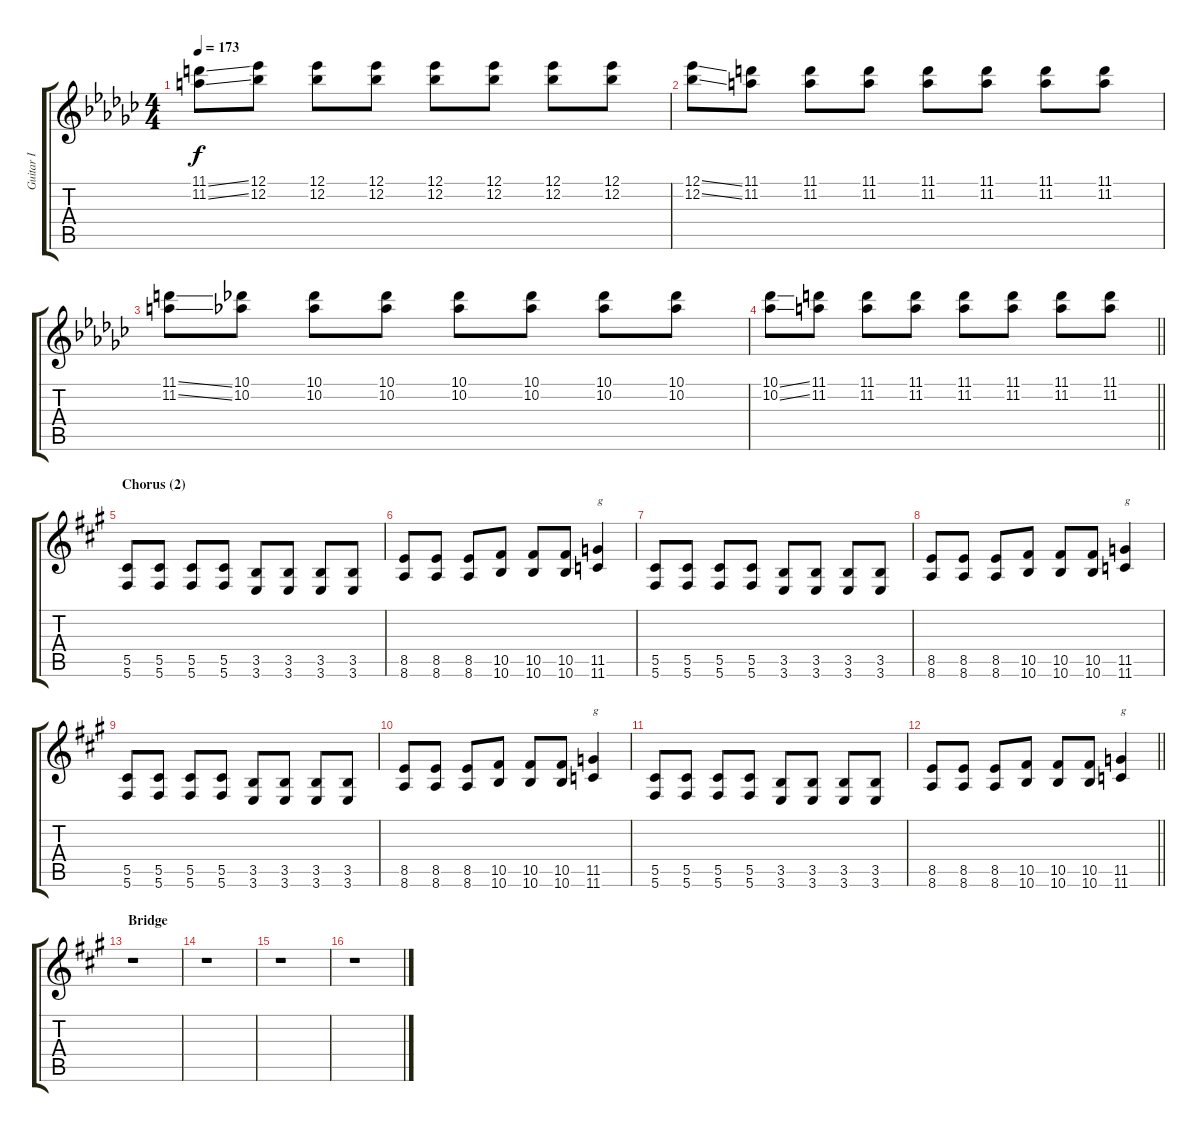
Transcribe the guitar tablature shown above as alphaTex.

\track ("Guitar I" "Guitar I") {instrument distortionguitar}
\staff {score tabs}
\tuning (Eb4 Bb3 Gb3 Db3 Ab2 Db2) {hide}
\ts (4 4)
\tempo 173
\clef g2
\ks ebminor
(11.1{ss} 11.2{ss}).8{dy f} (12.1 12.2).8 (12.1 12.2).8 (12.1 12.2).8 (12.1 12.2).8 (12.1 12.2).8 (12.1 12.2).8 (12.1 12.2).8 |
(12.1{ss} 12.2{ss}).8 (11.1 11.2).8 (11.1 11.2).8 (11.1 11.2).8 (11.1 11.2).8 (11.1 11.2).8 (11.1 11.2).8 (11.1 11.2).8 |
(11.1{ss} 11.2{ss}).8 (10.1 10.2).8 (10.1 10.2).8 (10.1 10.2).8 (10.1 10.2).8 (10.1 10.2).8 (10.1 10.2).8 (10.1 10.2).8 |
\barLineRight lightlight
(10.1{ss} 10.2{ss}).8 (11.1 11.2).8 (11.1 11.2).8 (11.1 11.2).8 (11.1 11.2).8 (11.1 11.2).8 (11.1 11.2).8 (11.1 11.2).8 |
\section ("" "Chorus (2)")
\ks f#minor
(5.5 5.6).8 (5.5 5.6).8 (5.5 5.6).8 (5.5 5.6).8 (3.5 3.6).8 (3.5 3.6).8 (3.5 3.6).8 (3.5 3.6).8 |
(8.5 8.6).8 (8.5 8.6).8 (8.5 8.6).8 (10.5 10.6).8 (10.5 10.6).8 (10.5 10.6).8 (11.5 11.6).4{txt "g"} |
(5.5 5.6).8 (5.5 5.6).8 (5.5 5.6).8 (5.5 5.6).8 (3.5 3.6).8 (3.5 3.6).8 (3.5 3.6).8 (3.5 3.6).8 |
(8.5 8.6).8 (8.5 8.6).8 (8.5 8.6).8 (10.5 10.6).8 (10.5 10.6).8 (10.5 10.6).8 (11.5 11.6).4{txt "g"} |
(5.5 5.6).8 (5.5 5.6).8 (5.5 5.6).8 (5.5 5.6).8 (3.5 3.6).8 (3.5 3.6).8 (3.5 3.6).8 (3.5 3.6).8 |
(8.5 8.6).8 (8.5 8.6).8 (8.5 8.6).8 (10.5 10.6).8 (10.5 10.6).8 (10.5 10.6).8 (11.5 11.6).4{txt "g"} |
(5.5 5.6).8 (5.5 5.6).8 (5.5 5.6).8 (5.5 5.6).8 (3.5 3.6).8 (3.5 3.6).8 (3.5 3.6).8 (3.5 3.6).8 |
\barLineRight lightlight
(8.5 8.6).8 (8.5 8.6).8 (8.5 8.6).8 (10.5 10.6).8 (10.5 10.6).8 (10.5 10.6).8 (11.5 11.6).4{txt "g"} |
\section ("" "Bridge")
r.1 |
r.1 |
r.1 |
r.1
